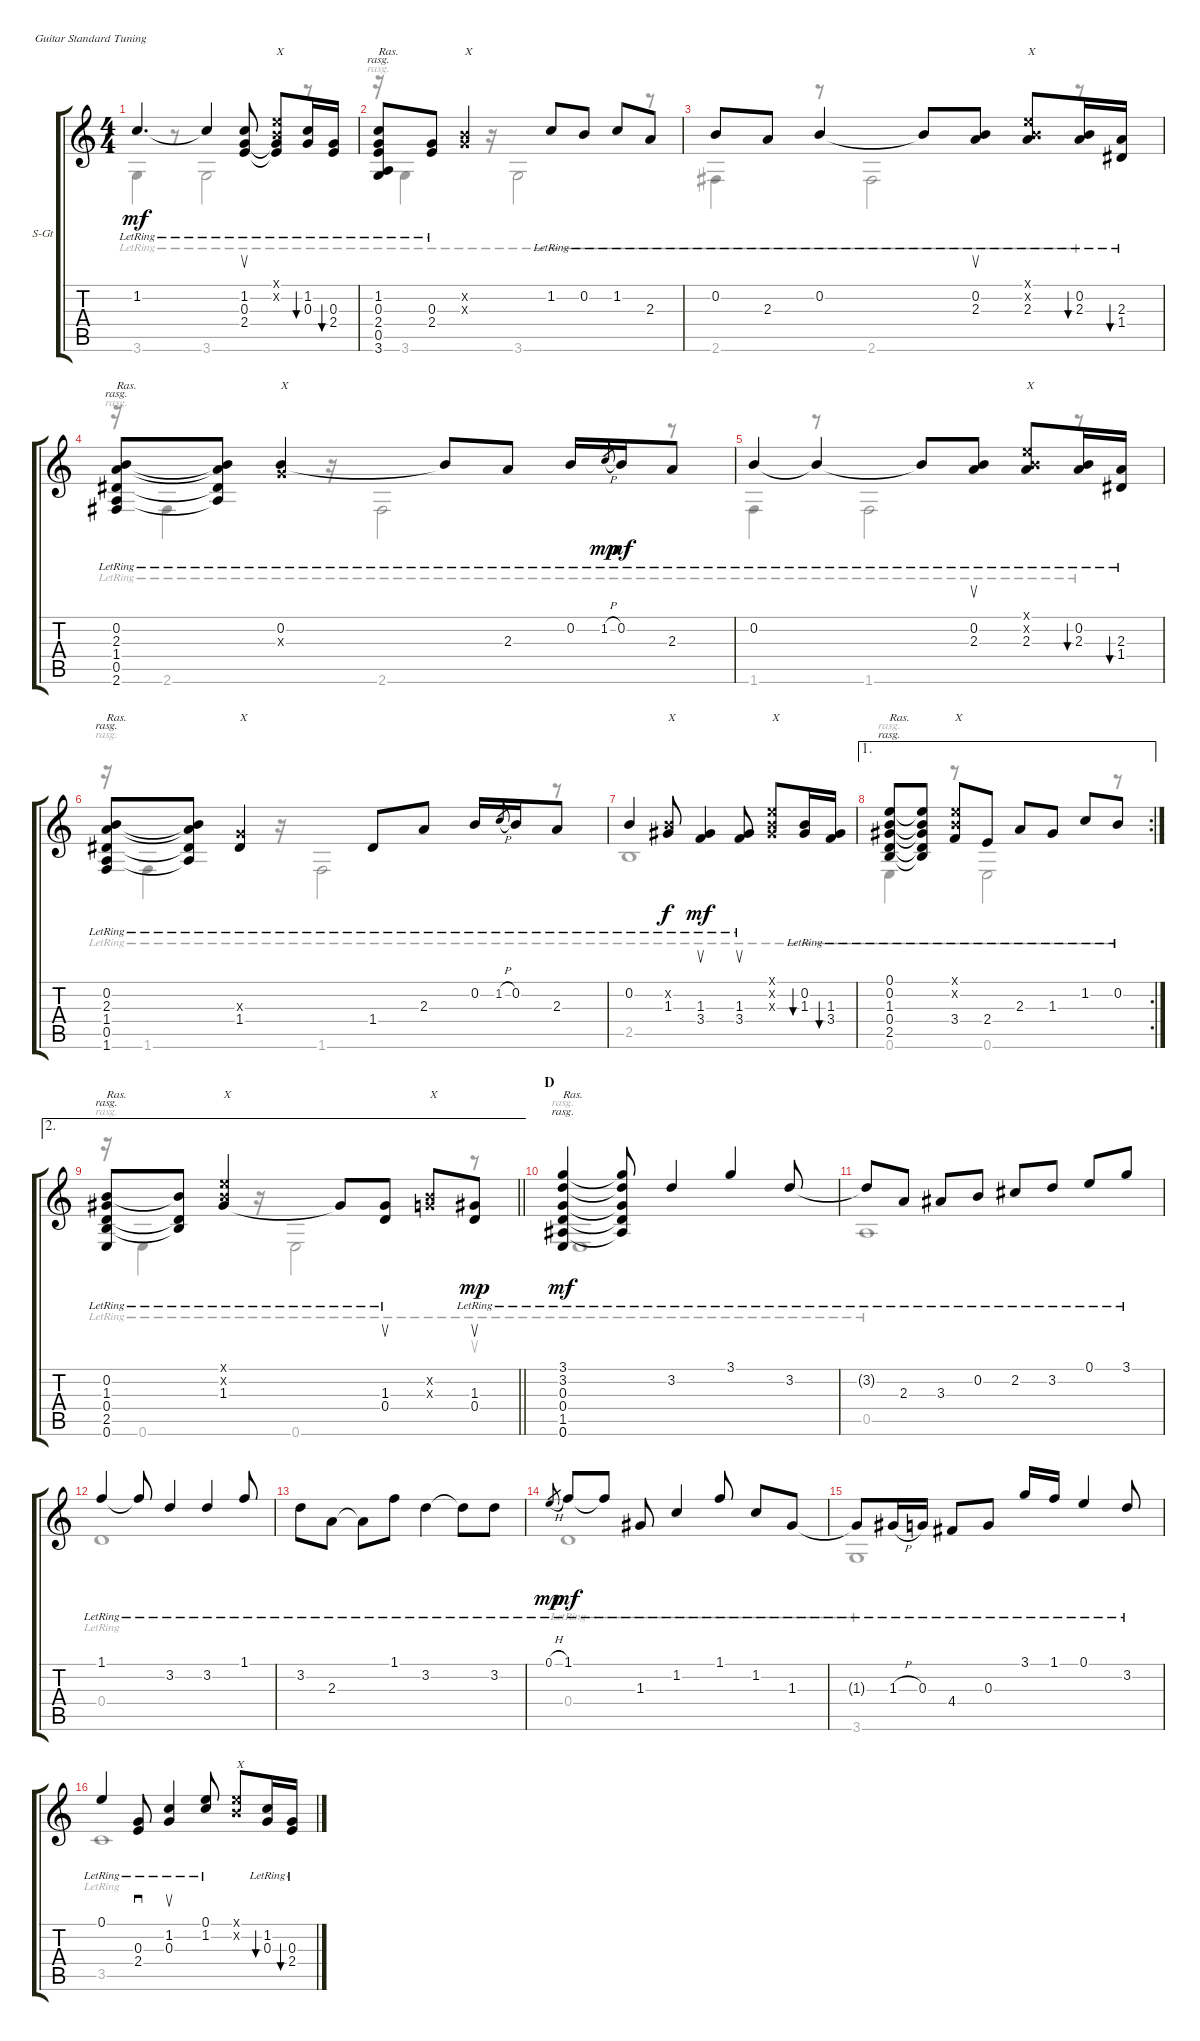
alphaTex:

\bracketExtendMode groupsimilarinstruments
\firstSystemTrackNameOrientation horizontal
\otherSystemsTrackNameOrientation horizontal
\track ("Your Guitar" "S-Gt") {instrument acousticguitarsteel}
\staff {score tabs}
\tuning (E4 B3 G3 D3 A2 E2)
\voice
\ts (4 4)
\tempo (135 hide)
\clef g2
\ks c
1.2{lr}.4{d dy mf} 1.2{lr t}.4 (1.2{lr} 0.3{lr} 2.4{lr}).8{su} (0.1{x} 0.2{x} 0.3{lr t} 2.4{lr t}).8{txt "X"} (1.2{lr} 0.3{lr}).16{bu 480} (0.3{lr} 2.4{lr}).16{bu 480} |
(1.2{lr} 0.3{lr} 2.4{lr} 0.5{lr} 3.6{lr}).8{rasg amianapaest txt "Ras."} (0.3{lr} 2.4{lr}).8 (0.2{x} 0.3{x}).4{txt "X"} 1.2{lr}.8 0.2{lr}.8 1.2{lr}.8 2.3{lr}.8 |
0.2{lr}.8 2.3{lr}.8 0.2{lr}.4 0.2{lr t}.8 (0.2{lr} 2.3{lr}).8{su} (0.1{x} 0.2{x} 2.3{lr}).8{txt "X"} (0.2{lr} 2.3{lr}).16{bu 480} (2.3{lr} 1.4{lr}).16{bu 480} |
(0.2{lr} 2.3{lr} 1.4{lr} 0.5{lr} 2.6{lr}).8{rasg amianapaest txt "Ras."} (0.2{lr t} 2.3{lr t} 1.4{lr t} 0.5{lr t}).8 (0.2{lr} 0.3{x}).4{txt "X"} 0.2{lr t}.8 2.3{lr}.8 0.2{lr}.16 1.2{h lr}.8{gr dy mp} 0.2{lr}.16{dy mf} 2.3{lr}.8 |
0.2{lr}.4 0.2{lr t}.4 0.2{lr t}.8 (0.2{lr} 2.3{lr}).8{su} (0.1{x} 0.2{x} 2.3{lr}).8{txt "X"} (0.2{lr} 2.3{lr}).16{bu 480} (2.3{lr} 1.4{lr}).16{bu 480} |
(0.2{lr} 2.3{lr} 1.4{lr} 0.5{lr} 1.6{lr}).8{rasg amianapaest txt "Ras."} (0.2{lr t} 2.3{lr t} 1.4{lr t} 0.5{lr t}).8 (0.3{x} 1.4{lr}).4{txt "X"} 1.4{lr}.8 2.3{lr}.8 0.2{lr}.16 1.2{h lr}.8{gr} 0.2{lr}.16 2.3{lr}.8 |
0.2{lr}.4 (0.2{x} 1.3{lr}).8{txt "X" dy f} (1.3{lr} 3.4{lr}).4{su dy mf} (1.3{lr} 3.4{lr}).8{su} (0.1{x} 0.2{x} 1.3{x}).8{txt "X"} (0.2{lr} 1.3{lr}).16{bu 480} (1.3{lr} 3.4{lr}).16{bu 480} |
\ae 1
\rc 2
(0.1{lr} 0.2{lr} 1.3{lr} 0.4{lr} 2.5{lr}).8{rasg amianapaest txt "Ras."} (0.1{lr t} 0.2{lr t} 1.3{lr t} 0.4{lr t} 2.5{lr t}).8 (0.1{x} 0.2{x} 3.4{lr}).8{txt "X"} 2.4{lr}.8 2.3{lr}.8 1.3{lr}.8 1.2{lr}.8 0.2{lr}.8 |
\ae 2
\barLineRight lightlight
(0.2{lr} 1.3{lr} 0.4{lr} 2.5{lr} 0.6{lr}).8{rasg amianapaest txt "Ras."} (0.2{lr t} 0.4{lr t} 2.5{lr t}).8 (0.1{x} 0.2{x} 1.3{lr}).4{txt "X"} 1.3{lr t}.8 (1.3{lr} 0.4{lr}).8{su} (0.2{x} 0.3{x}).8{txt "X"} (1.3{lr} 0.4{lr}).8{su dy mp} |
\section ("" "D")
\tempo (135 hide)
\tempo (130 0.375 hide)
(3.1{lr} 3.2{lr} 0.3{lr} 0.4{lr} 1.5{lr} 0.6{lr}).4{rasg amianapaest txt "Ras." dy mf} (3.1{lr t} 3.2{lr t} 0.3{lr t} 0.4{lr t} 1.5{lr t}).8 3.2{lr}.4 3.1{lr}.4 3.2{lr}.8 |
\tempo (140 hide)
3.2{lr t}.8 2.3{lr}.8 3.3{lr}.8 0.2{lr}.8 2.2{lr}.8 3.2{lr}.8 0.1{lr}.8 3.1{lr}.8 |
1.1{lr}.4 1.1{lr t}.8 3.2{lr}.4 3.2{lr}.4 1.1{lr}.8 |
3.2{lr}.8 2.3{lr}.8 2.3{lr t}.8 1.1{lr}.8 3.2{lr}.4 3.2{lr t}.8 3.2{lr}.8 |
0.1{h lr}.8{gr dy mp} 1.1{lr}.8{dy mf} 1.1{lr t}.8 1.3{lr}.8 1.2{lr}.4 1.1{lr}.8 1.2{lr}.8 1.3{lr}.8 |
1.3{lr t}.8 1.3{h lr}.16 0.3{lr}.16 4.4{lr}.8 0.3{lr}.8 3.1{lr}.16 1.1{lr}.16 0.1{lr}.4 3.2{lr}.8 |
0.1{lr}.4 (0.3{lr} 2.4{lr}).8{sd} (1.2{lr} 0.3{lr}).4{su} (0.1{lr} 1.2{lr}).8 (0.1{x} 0.2{x}).8{txt "X"} (1.2{lr} 0.3{lr}).16{bu 480} (0.3{lr} 2.4{lr}).16{bu 480}
\voice
\clef g2
\ottava regular
\simile none
\ks c
3.6{lr}.4{dy mf} r.8 3.6{lr}.2 r.8{bu 0} |
r.16{rasg amianapaest} 3.6{lr}.4 r.16 3.6{lr}.2 r.8 |
2.6{lr}.4 r.8 2.6{lr}.2 r.8{bu 0} |
r.16{rasg amianapaest} 2.6{lr}.4 r.16 2.6{lr}.2 r.8 |
1.6{lr}.4 r.8 1.6{lr}.2 r.8{bu 0} |
r.16{rasg amianapaest} 1.6{lr}.4 r.16 1.6{lr}.2 r.8 |
2.5{lr}.1 |
0.6{lr}.4{rasg amianapaest} r.8 0.6{lr}.2 r.8 |
\barLineRight lightlight
r.16{rasg amianapaest} 0.6{lr}.4 r.16 0.6{lr}.2 r.8{su} |
0.6{lr}.1{rasg amianapaest} |
0.5{lr}.1 |
0.4{lr}.1 |
|
0.4{lr}.1 |
3.6{lr}.1 |
3.5{lr}.1
